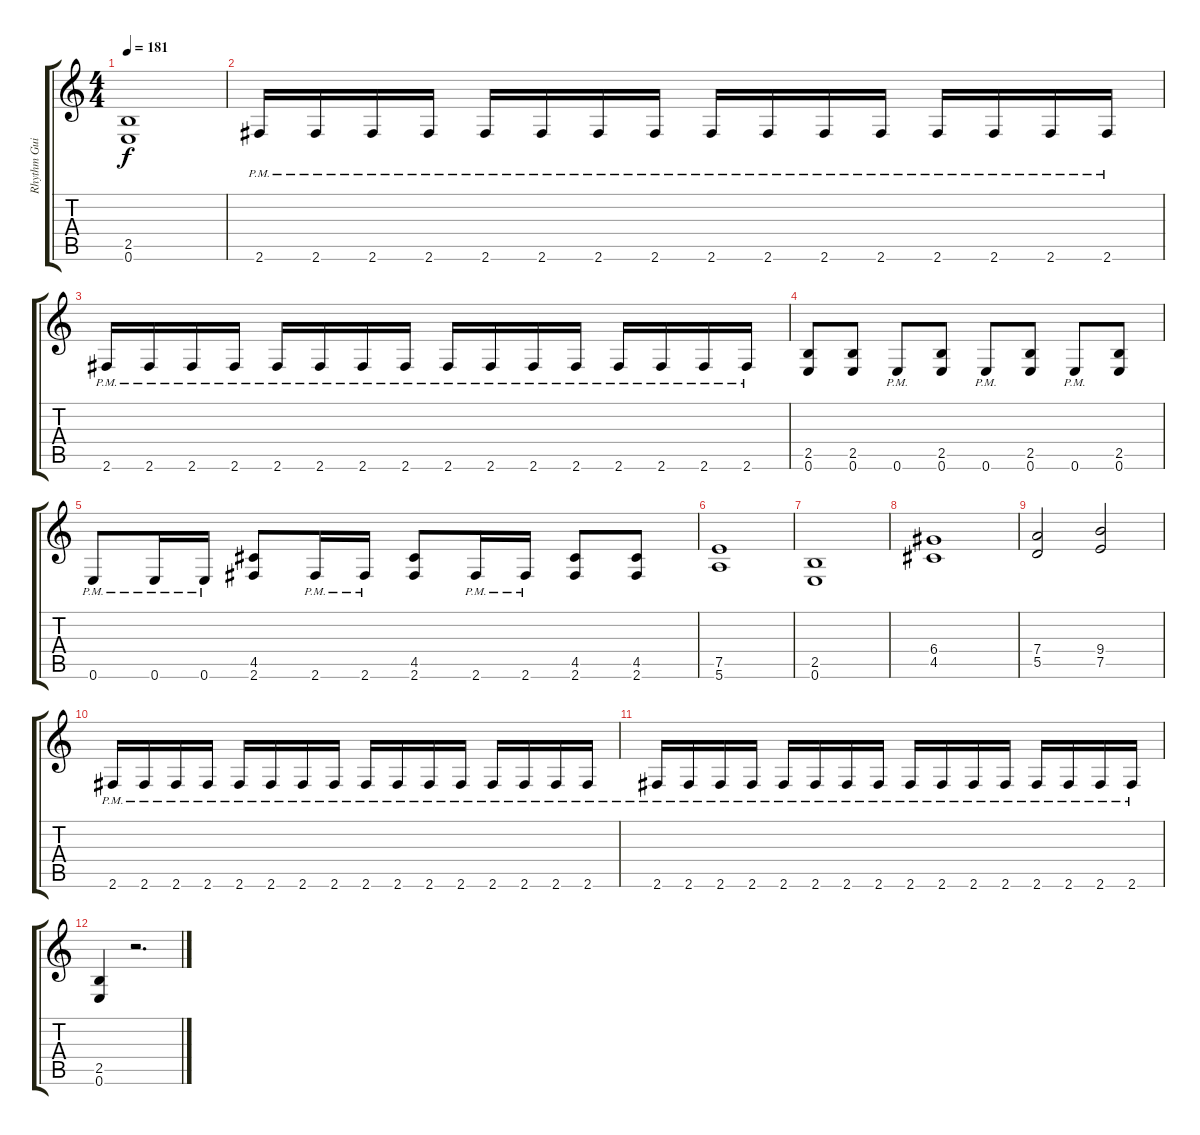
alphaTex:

\track ("Rhythm Guitar I" "Rhythm Gui") {instrument overdrivenguitar}
\staff {score tabs}
\tuning (E4 B3 G3 D3 A2 E2) {hide}
\ts (4 4)
\tempo 181
\clef g2
\ks c
(2.5 0.6).1{dy f} |
2.6{pm}.16 2.6{pm}.16 2.6{pm}.16 2.6{pm}.16 2.6{pm}.16 2.6{pm}.16 2.6{pm}.16 2.6{pm}.16 2.6{pm}.16 2.6{pm}.16 2.6{pm}.16 2.6{pm}.16 2.6{pm}.16 2.6{pm}.16 2.6{pm}.16 2.6{pm}.16 |
2.6{pm}.16 2.6{pm}.16 2.6{pm}.16 2.6{pm}.16 2.6{pm}.16 2.6{pm}.16 2.6{pm}.16 2.6{pm}.16 2.6{pm}.16 2.6{pm}.16 2.6{pm}.16 2.6{pm}.16 2.6{pm}.16 2.6{pm}.16 2.6{pm}.16 2.6{pm}.16 |
(2.5 0.6).8 (2.5 0.6).8 0.6{pm}.8 (2.5 0.6).8 0.6{pm}.8 (2.5 0.6).8 0.6{pm}.8 (2.5 0.6).8 |
0.6{pm}.8 0.6{pm}.16 0.6{pm}.16 (4.5 2.6).8 2.6{pm}.16 2.6{pm}.16 (4.5 2.6).8 2.6{pm}.16 2.6{pm}.16 (4.5 2.6).8 (4.5 2.6).8 |
(7.5 5.6).1 |
(2.5 0.6).1 |
(6.4 4.5).1 |
(7.4 5.5).2 (9.4 7.5).2 |
2.6{pm}.16 2.6{pm}.16 2.6{pm}.16 2.6{pm}.16 2.6{pm}.16 2.6{pm}.16 2.6{pm}.16 2.6{pm}.16 2.6{pm}.16 2.6{pm}.16 2.6{pm}.16 2.6{pm}.16 2.6{pm}.16 2.6{pm}.16 2.6{pm}.16 2.6{pm}.16 |
2.6{pm}.16 2.6{pm}.16 2.6{pm}.16 2.6{pm}.16 2.6{pm}.16 2.6{pm}.16 2.6{pm}.16 2.6{pm}.16 2.6{pm}.16 2.6{pm}.16 2.6{pm}.16 2.6{pm}.16 2.6{pm}.16 2.6{pm}.16 2.6{pm}.16 2.6{pm}.16 |
(2.5 0.6).4 r.2{d}
